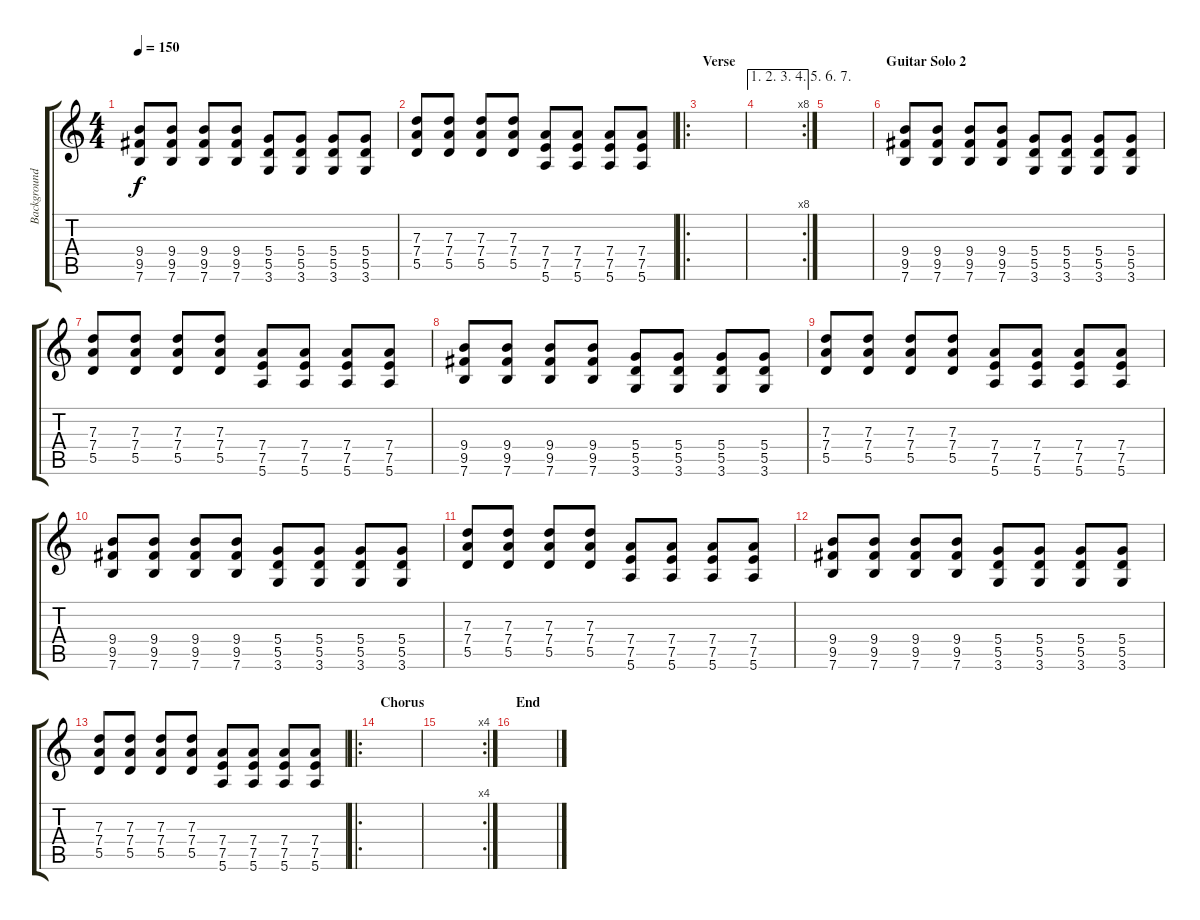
\track ("Background Guitar" "Background") {instrument distortionguitar}
\staff {score tabs}
\tuning (E4 B3 G3 D3 A2 E2) {hide}
\ts (4 4)
\tempo 150
\clef g2
\ks c
(9.4 9.5 7.6).8{dy f} (9.4 9.5 7.6).8 (9.4 9.5 7.6).8 (9.4 9.5 7.6).8 (5.4 5.5 3.6).8 (5.4 5.5 3.6).8 (5.4 5.5 3.6).8 (5.4 5.5 3.6).8 |
(7.3 7.4 5.5).8 (7.3 7.4 5.5).8 (7.3 7.4 5.5).8 (7.3 7.4 5.5).8 (7.4 7.5 5.6).8 (7.4 7.5 5.6).8 (7.4 7.5 5.6).8 (7.4 7.5 5.6).8 |
\ro
\section ("" "Verse")
|
\ae (1 2 3 4 5 6 7)
\rc 8
|
|
\section ("" "Guitar Solo 2")
(9.4 9.5 7.6).8 (9.4 9.5 7.6).8 (9.4 9.5 7.6).8 (9.4 9.5 7.6).8 (5.4 5.5 3.6).8 (5.4 5.5 3.6).8 (5.4 5.5 3.6).8 (5.4 5.5 3.6).8 |
(7.3 7.4 5.5).8 (7.3 7.4 5.5).8 (7.3 7.4 5.5).8 (7.3 7.4 5.5).8 (7.4 7.5 5.6).8 (7.4 7.5 5.6).8 (7.4 7.5 5.6).8 (7.4 7.5 5.6).8 |
(9.4 9.5 7.6).8 (9.4 9.5 7.6).8 (9.4 9.5 7.6).8 (9.4 9.5 7.6).8 (5.4 5.5 3.6).8 (5.4 5.5 3.6).8 (5.4 5.5 3.6).8 (5.4 5.5 3.6).8 |
(7.3 7.4 5.5).8 (7.3 7.4 5.5).8 (7.3 7.4 5.5).8 (7.3 7.4 5.5).8 (7.4 7.5 5.6).8 (7.4 7.5 5.6).8 (7.4 7.5 5.6).8 (7.4 7.5 5.6).8 |
(9.4 9.5 7.6).8 (9.4 9.5 7.6).8 (9.4 9.5 7.6).8 (9.4 9.5 7.6).8 (5.4 5.5 3.6).8 (5.4 5.5 3.6).8 (5.4 5.5 3.6).8 (5.4 5.5 3.6).8 |
(7.3 7.4 5.5).8 (7.3 7.4 5.5).8 (7.3 7.4 5.5).8 (7.3 7.4 5.5).8 (7.4 7.5 5.6).8 (7.4 7.5 5.6).8 (7.4 7.5 5.6).8 (7.4 7.5 5.6).8 |
(9.4 9.5 7.6).8 (9.4 9.5 7.6).8 (9.4 9.5 7.6).8 (9.4 9.5 7.6).8 (5.4 5.5 3.6).8 (5.4 5.5 3.6).8 (5.4 5.5 3.6).8 (5.4 5.5 3.6).8 |
(7.3 7.4 5.5).8 (7.3 7.4 5.5).8 (7.3 7.4 5.5).8 (7.3 7.4 5.5).8 (7.4 7.5 5.6).8 (7.4 7.5 5.6).8 (7.4 7.5 5.6).8 (7.4 7.5 5.6).8 |
\ro
\section ("" "Chorus")
|
\rc 4
|
\section ("" "End")
